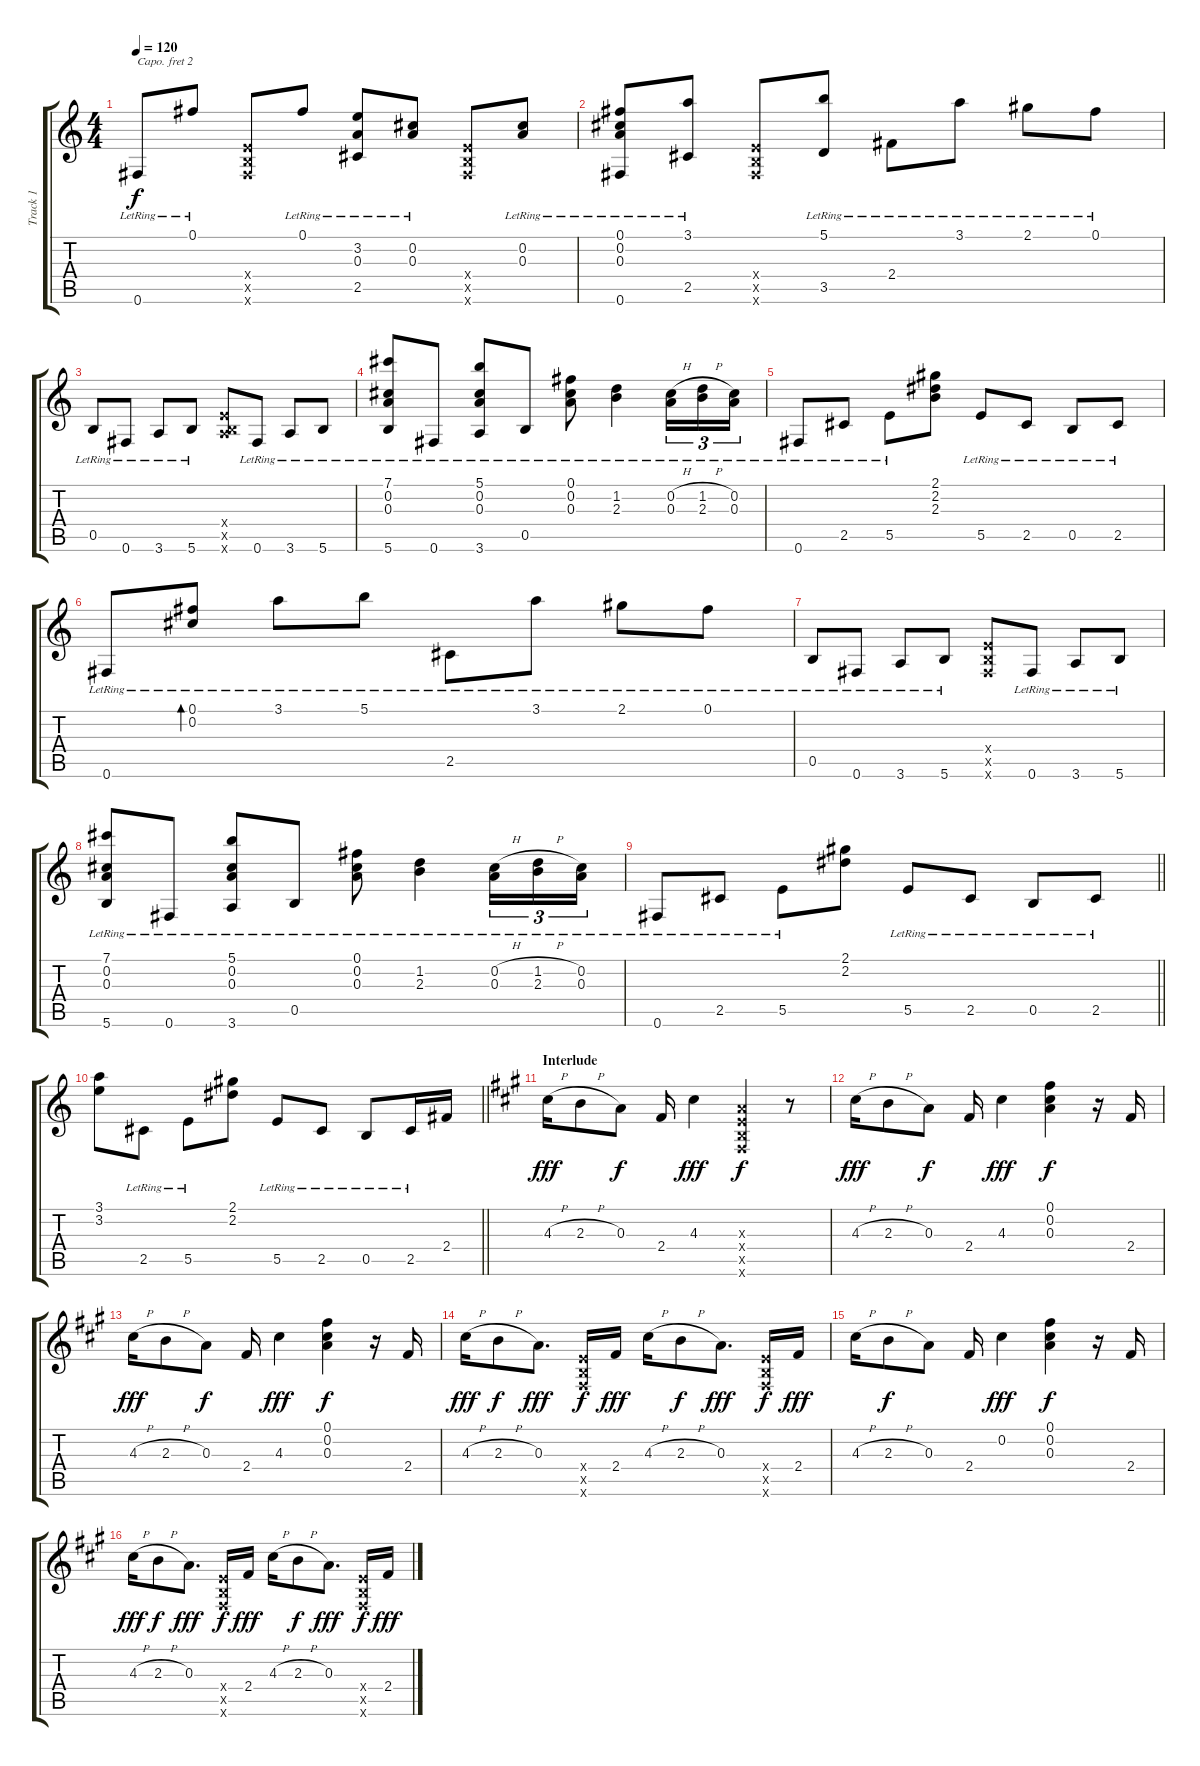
\track ("Track 1" "Track 1") {instrument acousticguitarnylon}
\staff {score tabs}
\capo 2
\tuning (E4 B3 G3 D3 A2 E2) {hide}
\ts (4 4)
\tempo 120
\clef g2
\ks c
0.6{lr}.8{dy f} 0.1{lr}.8 (0.4{x} 0.5{x} 0.6{x}).8 0.1{lr}.8 (3.2{lr} 0.3{lr} 2.5{lr}).8 (0.2{lr} 0.3{lr}).8 (0.4{x} 0.5{x} 0.6{x}).8 (0.2{lr} 0.3{lr}).8 |
(0.1{lr} 0.2{lr} 0.3{lr} 0.6{lr}).8 (3.1{lr} 2.5{lr}).8 (0.4{x} 0.5{x} 0.6{x}).8 (5.1{lr} 3.5{lr}).8 2.4{lr}.8 3.1{lr}.8 2.1{lr}.8 0.1{lr}.8 |
0.5{lr}.8 0.6{lr}.8 3.6{lr}.8 5.6{lr}.8 (0.4{x} 0.5{x} 3.6{x}).8 0.6{lr}.8 3.6{lr}.8 5.6{lr}.8 |
(7.1{lr} 0.2{lr} 0.3{lr} 5.6{lr}).8 0.6{lr}.8 (5.1{lr} 0.2{lr} 0.3{lr} 3.6{lr}).8 0.5{lr}.8 (0.1{lr} 0.2{lr} 0.3{lr}).8 (1.2{lr} 2.3{lr}).4 (0.2{h lr} 0.3{lr}).16{tu (3 2)} (1.2{h lr} 2.3{lr}).16{tu (3 2)} (0.2{lr} 0.3{lr}).16{tu (3 2)} |
0.6{lr}.8 2.5{lr}.8 5.5{lr}.8 (2.1 2.2 2.3).8 5.5{lr}.8 2.5{lr}.8 0.5{lr}.8 2.5{lr}.8 |
0.6{lr}.8 (0.1{lr} 0.2{lr}).8{bd 240} 3.1{lr}.8 5.1{lr}.8 2.5{lr}.8 3.1{lr}.8 2.1{lr}.8 0.1{lr}.8 |
0.5{lr}.8 0.6{lr}.8 3.6{lr}.8 5.6{lr}.8 (0.4{x} 0.5{x} 0.6{x}).8 0.6{lr}.8 3.6{lr}.8 5.6{lr}.8 |
(7.1{lr} 0.2{lr} 0.3{lr} 5.6{lr}).8 0.6{lr}.8 (5.1{lr} 0.2{lr} 0.3{lr} 3.6{lr}).8 0.5{lr}.8 (0.1{lr} 0.2{lr} 0.3{lr}).8 (1.2{lr} 2.3{lr}).4 (0.2{h lr} 0.3{lr}).16{tu (3 2)} (1.2{h lr} 2.3{lr}).16{tu (3 2)} (0.2{lr} 0.3{lr}).16{tu (3 2)} |
\barLineRight lightlight
0.6{lr}.8 2.5{lr}.8 5.5{lr}.8 (2.1 2.2).8 5.5{lr}.8 2.5{lr}.8 0.5{lr}.8 2.5{lr}.8 |
\barLineRight lightlight
(3.1 3.2).8 2.5{lr}.8 5.5{lr}.8 (2.1 2.2).8 5.5{lr}.8 2.5{lr}.8 0.5{lr}.8 2.5{lr}.16 2.4.16 |
\section ("" "Interlude")
\ks f#minor
4.3{h}.16{dy fff} 2.3{h}.8 0.3.8{dy f} 2.4.16 4.3.4{dy fff} (0.3{x} 0.4{x} 0.5{x} 0.6{x}).4{dy f} r.8 |
4.3{h}.16{dy fff} 2.3{h}.8 0.3.8{dy f} 2.4.16 4.3.4{dy fff} (0.1 0.2 0.3).4{dy f} r.16 2.4.16 |
4.3{h}.16{dy fff} 2.3{h}.8 0.3.8{dy f} 2.4.16 4.3.4{dy fff} (0.1 0.2 0.3).4{dy f} r.16 2.4.16 |
4.3{h}.16{dy fff} 2.3{h}.8{dy f} 0.3.8{d dy fff} (0.4{x} 0.5{x} 0.6{x}).16{dy f} 2.4.16{dy fff} 4.3{h}.16 2.3{h}.8{dy f} 0.3.8{d dy fff} (0.4{x} 0.5{x} 0.6{x}).16{dy f} 2.4.16{dy fff} |
4.3{h}.16 2.3{h}.8{dy f} 0.3.8 2.4.16 0.2.4{dy fff} (0.1 0.2 0.3).4{dy f} r.16 2.4.16 |
4.3{h}.16{dy fff} 2.3{h}.8{dy f} 0.3.8{d dy fff} (0.4{x} 0.5{x} 0.6{x}).16{dy f} 2.4.16{dy fff} 4.3{h}.16 2.3{h}.8{dy f} 0.3.8{d dy fff} (0.4{x} 0.5{x} 0.6{x}).16{dy f} 2.4.16{dy fff}
